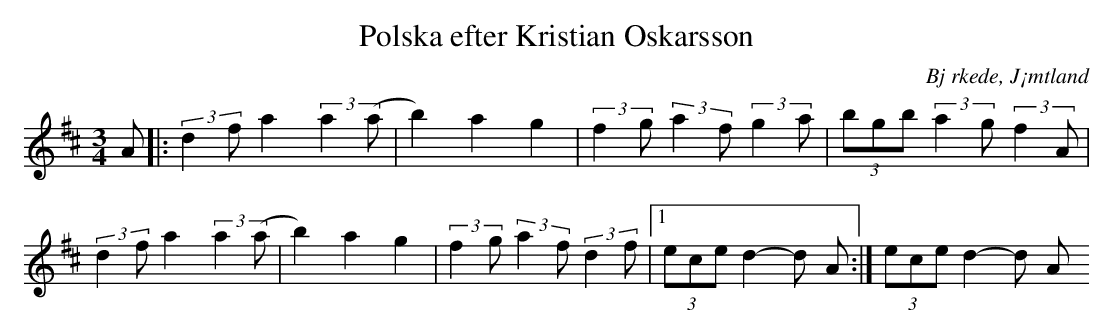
X:1
T:Polska efter Kristian Oskarsson
O:Bj rkede, J¡mtland
M:3/4
L:1/8
K:D
 A |: (3:2:2 d2f a2 (3:2:2 a2 (a | b2) a2 g2 | (3:2:2 f2g (3:2:2 a2f (3:2:2 g2a | (3bgb (3:2:2 a2g (3:2:2 f2A |
(3:2:2 d2f a2 (3:2:2 a2 (a | b2) a2 g2 | (3:2:2 f2g (3:2:2 a2f (3:2:2 d2f |1 (3ece d2- d A:| 2 (3ece d2- d A
